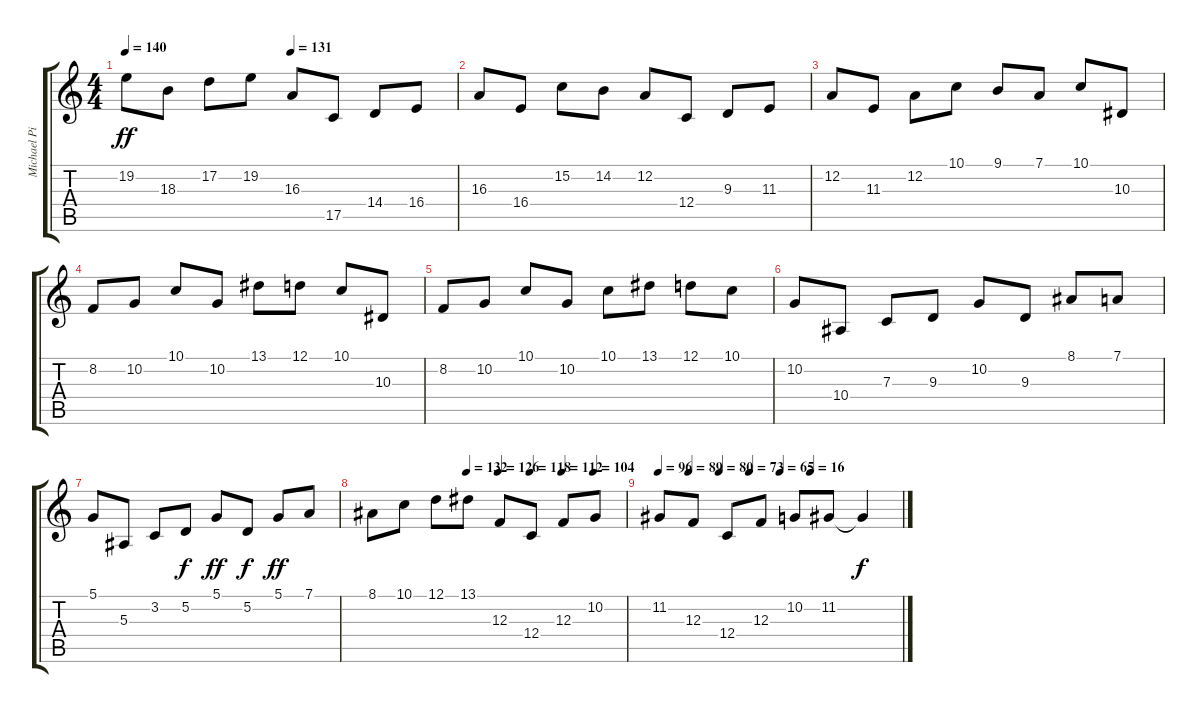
\track ("Michael Pinella" "Michael Pi") {instrument harpsichord}
\staff {score tabs}
\tuning (D4 A3 F3 C3 G2 D2) {hide}
\ts (4 4)
\tempo 140
\tempo (131 0.5)
\clef g2
\ks c
19.2.8{dy ff} 18.3.8 17.2.8 19.2.8 16.3.8 17.5.8 14.4.8 16.4.8 |
16.3.8 16.4.8 15.2.8 14.2.8 12.2.8 12.4.8 9.3.8 11.3.8 |
12.2.8 11.3.8 12.2.8 10.1.8 9.1.8 7.1.8 10.1.8 10.3.8 |
8.2.8 10.2.8 10.1.8 10.2.8 13.1.8 12.1.8 10.1.8 10.3.8 |
8.2.8 10.2.8 10.1.8 10.2.8 10.1.8 13.1.8 12.1.8 10.1.8 |
10.2.8 10.4.8 7.3.8 9.3.8 10.2.8 9.3.8 8.1.8 7.1.8 |
5.1.8 5.3.8 3.2.8 5.2.8{dy f} 5.1.8{dy ff} 5.2.8{dy f} 5.1.8{dy ff} 7.1.8 |
\tempo (132 0.375)
\tempo (126 0.5)
\tempo (118 0.625)
\tempo (112 0.75)
\tempo (104 0.875)
8.1.8 10.1.8 12.1.8 13.1.8 12.3.8 12.4.8 12.3.8 10.2.8 |
\tempo 96
\tempo (89 0.125)
\tempo (80 0.25)
\tempo (73 0.375)
\tempo (65 0.5)
\tempo (16 0.625)
11.2.8 12.3.8 12.4.8 12.3.8 10.2.8 11.2.8 11.2{t}.4{dy f}
